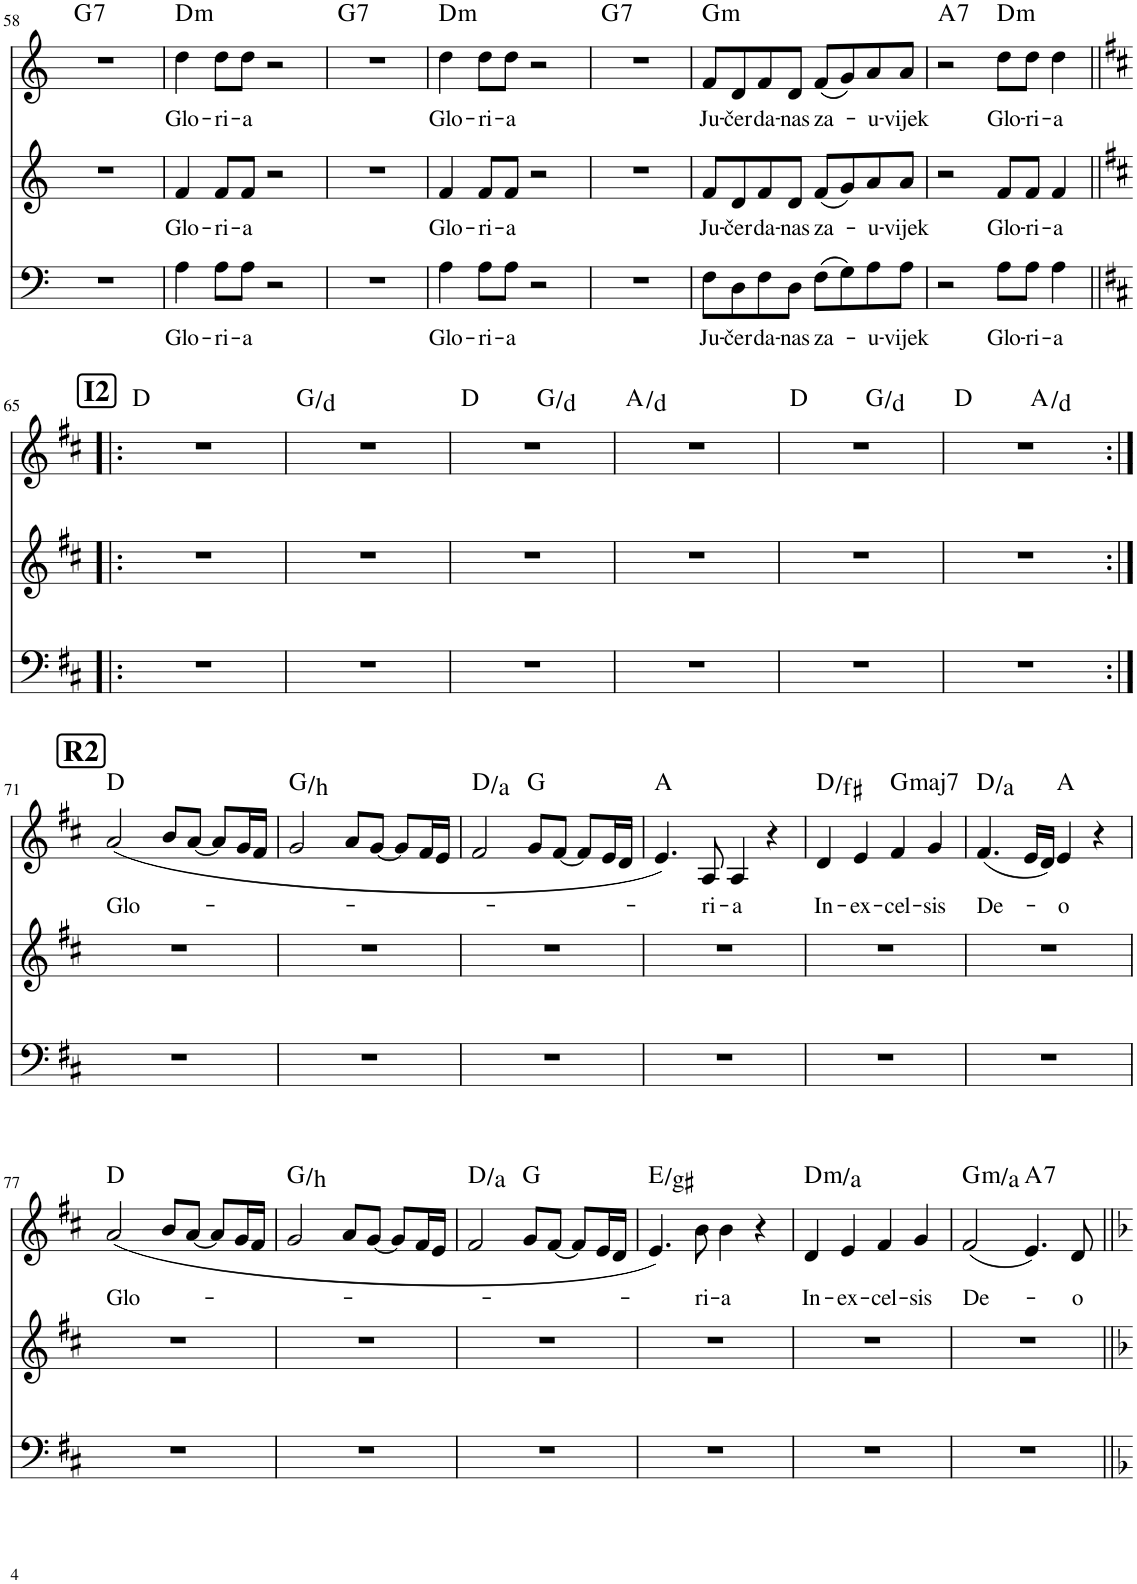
**kern	**text	**kern	**text	**kern	**text	**harte
*part1	*part1	*part1	*part1	*part1	*part1	*part1
*staff3	*staff3	*staff2	*staff2	*staff1	*staff1	*
*I"Piano	*	*	*	*	*	*
*I'Pno.	*	*	*	*	*	*
!!LO:PB:g=z
*clefF4	*	*clefG2	*	*clefG2	*	*
*k[]	*	*k[]	*	*k[]	*	*
*M4/4	*	*M4/4	*	*M4/4	*	*
=58	=58	=58	=58	=58	=58	=58
!	!	!	!	!	!	!LO:H:kt=7
1r	.	1r	.	1r	.	G:7
=59	=59	=59	=59	=59	=59	=59
!	!LO:LY:b	!	!LO:LY:b	!	!LO:LY:b	!LO:H:kt=m
4A\	Glo-	4f/	Glo-	4dd\	Glo-	D:min
!	!LO:LY:b	!	!LO:LY:b	!	!LO:LY:b	!
8A\L	-ri-	8f/L	-ri-	8dd\L	-ri-	.
!	!LO:LY:b	!	!LO:LY:b	!	!LO:LY:b	!
8A\J	-a	8f/J	-a	8dd\J	-a	.
2r	.	2r	.	2r	.	.
=60	=60	=60	=60	=60	=60	=60
!	!	!	!	!	!	!LO:H:kt=7
1r	.	1r	.	1r	.	G:7
=61	=61	=61	=61	=61	=61	=61
!	!LO:LY:b	!	!LO:LY:b	!	!LO:LY:b	!LO:H:kt=m
4A\	Glo-	4f/	Glo-	4dd\	Glo-	D:min
!	!LO:LY:b	!	!LO:LY:b	!	!LO:LY:b	!
8A\L	-ri-	8f/L	-ri-	8dd\L	-ri-	.
!	!LO:LY:b	!	!LO:LY:b	!	!LO:LY:b	!
8A\J	-a	8f/J	-a	8dd\J	-a	.
2r	.	2r	.	2r	.	.
=62	=62	=62	=62	=62	=62	=62
!	!	!	!	!	!	!LO:H:kt=7
1r	.	1r	.	1r	.	G:7
=63	=63	=63	=63	=63	=63	=63
!	!LO:LY:b	!	!LO:LY:b	!	!LO:LY:b	!LO:H:kt=m
8F\L	Ju-	8f/L	Ju-	8f/L	Ju-	G:min
!	!LO:LY:b	!	!LO:LY:b	!	!LO:LY:b	!
8D\	-čer	8d/	-čer	8d/	-čer	.
!	!LO:LY:b	!	!LO:LY:b	!	!LO:LY:b	!
8F\	da-	8f/	da-	8f/	da-	.
!	!LO:LY:b	!	!LO:LY:b	!	!LO:LY:b	!
8D\J	-nas	8d/J	-nas	8d/J	-nas	.
!	!LO:LY:b	!	!LO:LY:b	!	!LO:LY:b	!
8F\L	za-	8f/L	za-	(8f/L	za-	.
8G\	.	8g/	.	8g/)	.	.
!	!LO:LY:b	!	!LO:LY:b	!	!LO:LY:b	!
8A\	-u-	8a/	-u-	8a/	-u-	.
!	!LO:LY:b	!	!LO:LY:b	!	!LO:LY:b	!
8A\J	-vijek	8a/J	-vijek	8a/J	-vijek	.
=64	=64	=64	=64	=64	=64	=64
!	!	!	!	!	!	!LO:H:kt=7
2r	.	2r	.	2r	.	A:7
!	!LO:LY:b	!	!LO:LY:b	!	!LO:LY:b	!LO:H:kt=m
8A\L	Glo-	8f/L	Glo-	8dd\L	Glo-	D:min
!	!LO:LY:b	!	!LO:LY:b	!	!LO:LY:b	!
8A\J	-ri-	8f/J	-ri-	8dd\J	-ri-	.
!	!LO:LY:b	!	!LO:LY:b	!	!LO:LY:b	!
4A\	-a	4f/	-a	4dd\	-a	.
!!LO:LB:g=z
!!LO:REH:place=s1:a:B:cj:fs=14:t=I2
=65!|:	=65!|:	=65!|:	=65!|:	=65!|:	=65!|:	=65!|:
*k[f#c#]	*	*k[f#c#]	*	*k[f#c#]	*	*
1r	.	1r	.	1r	.	D:maj
=66	=66	=66	=66	=66	=66	=66
1r	.	1r	.	1r	.	G:maj/5
=67	=67	=67	=67	=67	=67	=67
*	*	*	*	*^	*	*
1r	.	1r	.	1r	2ryy	.	D:maj
.	.	.	.	.	2ryy	.	G:maj/5
*	*	*	*	*v	*v	*	*
=68	=68	=68	=68	=68	=68	=68
1r	.	1r	.	1r	.	A:maj/4
=69	=69	=69	=69	=69	=69	=69
*	*	*	*	*^	*	*
1r	.	1r	.	1r	2ryy	.	D:maj
.	.	.	.	.	2ryy	.	G:maj/5
=70	=70	=70	=70	=70	=70	=70	=70
1r	.	1r	.	1r	2ryy	.	D:maj
.	.	.	.	.	2ryy	.	A:maj/4
!!LO:LB:g=z
!!LO:REH:place=s1:a:B:cj:fs=14:t=R2
=71:|!	=71:|!	=71:|!	=71:|!	=71:|!	=71:|!	=71:|!	=71:|!
!	!	!	!	!	!	!LO:LY:b	!
*	*	*	*	*v	*v	*	*
1r	.	1r	.	(<2a/	Glo-	D:maj
.	.	.	.	8b/L	.	.
.	.	.	.	[8a/J	.	.
.	.	.	.	8a/L]	.	.
.	.	.	.	16g/L	.	.
.	.	.	.	16f#/JJ	.	.
=72	=72	=72	=72	=72	=72	=72
1r	.	1r	.	2g/	.	G:maj/3
.	.	.	.	8a/L	.	.
.	.	.	.	[8g/J	.	.
.	.	.	.	8g/L]	.	.
.	.	.	.	16f#/L	.	.
.	.	.	.	16e/JJ	.	.
=73	=73	=73	=73	=73	=73	=73
1r	.	1r	.	2f#/	.	D:maj/5
.	.	.	.	8g/L	.	G:maj
.	.	.	.	[8f#/J	.	.
.	.	.	.	8f#/L]	.	.
.	.	.	.	16e/L	.	.
.	.	.	.	16d/JJ	.	.
=74	=74	=74	=74	=74	=74	=74
1r	.	1r	.	4.e/)	.	A:maj
!	!	!	!	!	!LO:LY:b	!
.	.	.	.	8A/	-ri-	.
!	!	!	!	!	!LO:LY:b	!
.	.	.	.	4A/	-a	.
.	.	.	.	4r	.	.
=75	=75	=75	=75	=75	=75	=75
!	!	!	!	!	!LO:LY:b	!
1r	.	1r	.	4d/	In-	D:maj/3
!	!	!	!	!	!LO:LY:b	!
.	.	.	.	4e/	-ex-	.
!	!	!	!	!	!LO:LY:b	!LO:H:kt=maj7
.	.	.	.	4f#/	-cel-	G:maj7
!	!	!	!	!	!LO:LY:b	!
.	.	.	.	4g/	-sis	.
=76	=76	=76	=76	=76	=76	=76
!	!	!	!	!	!LO:LY:b	!
1r	.	1r	.	(4.f#/	De-	D:maj/5
.	.	.	.	16e/LL	.	.
.	.	.	.	16d/JJ)	.	.
!	!	!	!	!	!LO:LY:b	!
.	.	.	.	4e/	-o	A:maj
.	.	.	.	4r	.	.
!!LO:LB:g=z
=77	=77	=77	=77	=77	=77	=77
!	!	!	!	!	!LO:LY:b	!
1r	.	1r	.	(<2a/	Glo-	D:maj
.	.	.	.	8b/L	.	.
.	.	.	.	[8a/J	.	.
.	.	.	.	8a/L]	.	.
.	.	.	.	16g/L	.	.
.	.	.	.	16f#/JJ	.	.
=78	=78	=78	=78	=78	=78	=78
1r	.	1r	.	2g/	.	G:maj/3
.	.	.	.	8a/L	.	.
.	.	.	.	[8g/J	.	.
.	.	.	.	8g/L]	.	.
.	.	.	.	16f#/L	.	.
.	.	.	.	16e/JJ	.	.
=79	=79	=79	=79	=79	=79	=79
1r	.	1r	.	2f#/	.	D:maj/5
.	.	.	.	8g/L	.	G:maj
.	.	.	.	[8f#/J	.	.
.	.	.	.	8f#/L]	.	.
.	.	.	.	16e/L	.	.
.	.	.	.	16d/JJ	.	.
=80	=80	=80	=80	=80	=80	=80
1r	.	1r	.	4.e/)	.	E:maj/3
!	!	!	!	!	!LO:LY:b	!
.	.	.	.	8b\	-ri-	.
!	!	!	!	!	!LO:LY:b	!
.	.	.	.	4b\	-a	.
.	.	.	.	4r	.	.
=81	=81	=81	=81	=81	=81	=81
!	!	!	!	!	!LO:LY:b	!LO:H:kt=m
1r	.	1r	.	4d/	In-	D:min/5
!	!	!	!	!	!LO:LY:b	!
.	.	.	.	4e/	-ex-	.
!	!	!	!	!	!LO:LY:b	!
.	.	.	.	4f#/	-cel-	.
!	!	!	!	!	!LO:LY:b	!
.	.	.	.	4g/	-sis	.
=82	=82	=82	=82	=82	=82	=82
!	!	!	!	!	!LO:LY:b	!LO:H:kt=m
1r	.	1r	.	(2f#/	De-	G:min/2
!	!	!	!	!	!	!LO:H:kt=7
.	.	.	.	4.e/)	.	A:7
!	!	!	!	!	!LO:LY:b	!
.	.	.	.	8d/	-o	.
=||	=||	=||	=||	=||	=||	=||
*-	*-	*-	*-	*-	*-	*-
